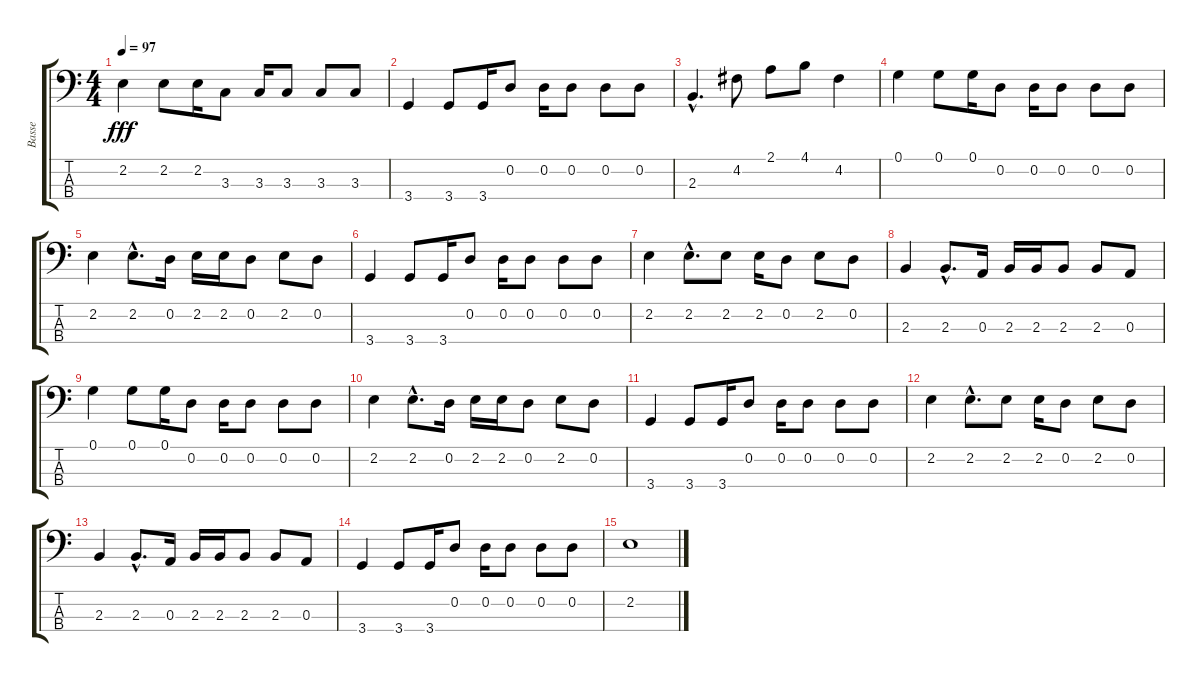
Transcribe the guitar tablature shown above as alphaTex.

\track ("Basse" "Basse") {instrument electricbasspick}
\staff {score tabs}
\tuning (G2 D2 A1 E1) {hide}
\ts (4 4)
\tempo 97
\clef f4
\ks c
2.2.4{dy fff} 2.2.8 2.2.16 3.3.8 3.3.16 3.3.8 3.3.8 3.3.8 |
3.4.4 3.4.8 3.4.16 0.2.8 0.2.16 0.2.8 0.2.8 0.2.8 |
2.3{hac}.4{d} 4.2.8 2.1.8 4.1.8 4.2.4 |
0.1.4 0.1.8 0.1.16 0.2.8 0.2.16 0.2.8 0.2.8 0.2.8 |
2.2.4 2.2{hac}.8{d} 0.2.16 2.2.16 2.2.16 0.2.8 2.2.8 0.2.8 |
3.4.4 3.4.8 3.4.16 0.2.8 0.2.16 0.2.8 0.2.8 0.2.8 |
2.2.4 2.2{hac}.8{d} 2.2.8 2.2.16 0.2.8 2.2.8 0.2.8 |
2.3.4 2.3{hac}.8{d} 0.3.16 2.3.16 2.3.16 2.3.8 2.3.8 0.3.8 |
0.1.4 0.1.8 0.1.16 0.2.8 0.2.16 0.2.8 0.2.8 0.2.8 |
2.2.4 2.2{hac}.8{d} 0.2.16 2.2.16 2.2.16 0.2.8 2.2.8 0.2.8 |
3.4.4 3.4.8 3.4.16 0.2.8 0.2.16 0.2.8 0.2.8 0.2.8 |
2.2.4 2.2{hac}.8{d} 2.2.8 2.2.16 0.2.8 2.2.8 0.2.8 |
2.3.4 2.3{hac}.8{d} 0.3.16 2.3.16 2.3.16 2.3.8 2.3.8 0.3.8 |
3.4.4 3.4.8 3.4.16 0.2.8 0.2.16 0.2.8 0.2.8 0.2.8 |
2.2.1{volume 0}
